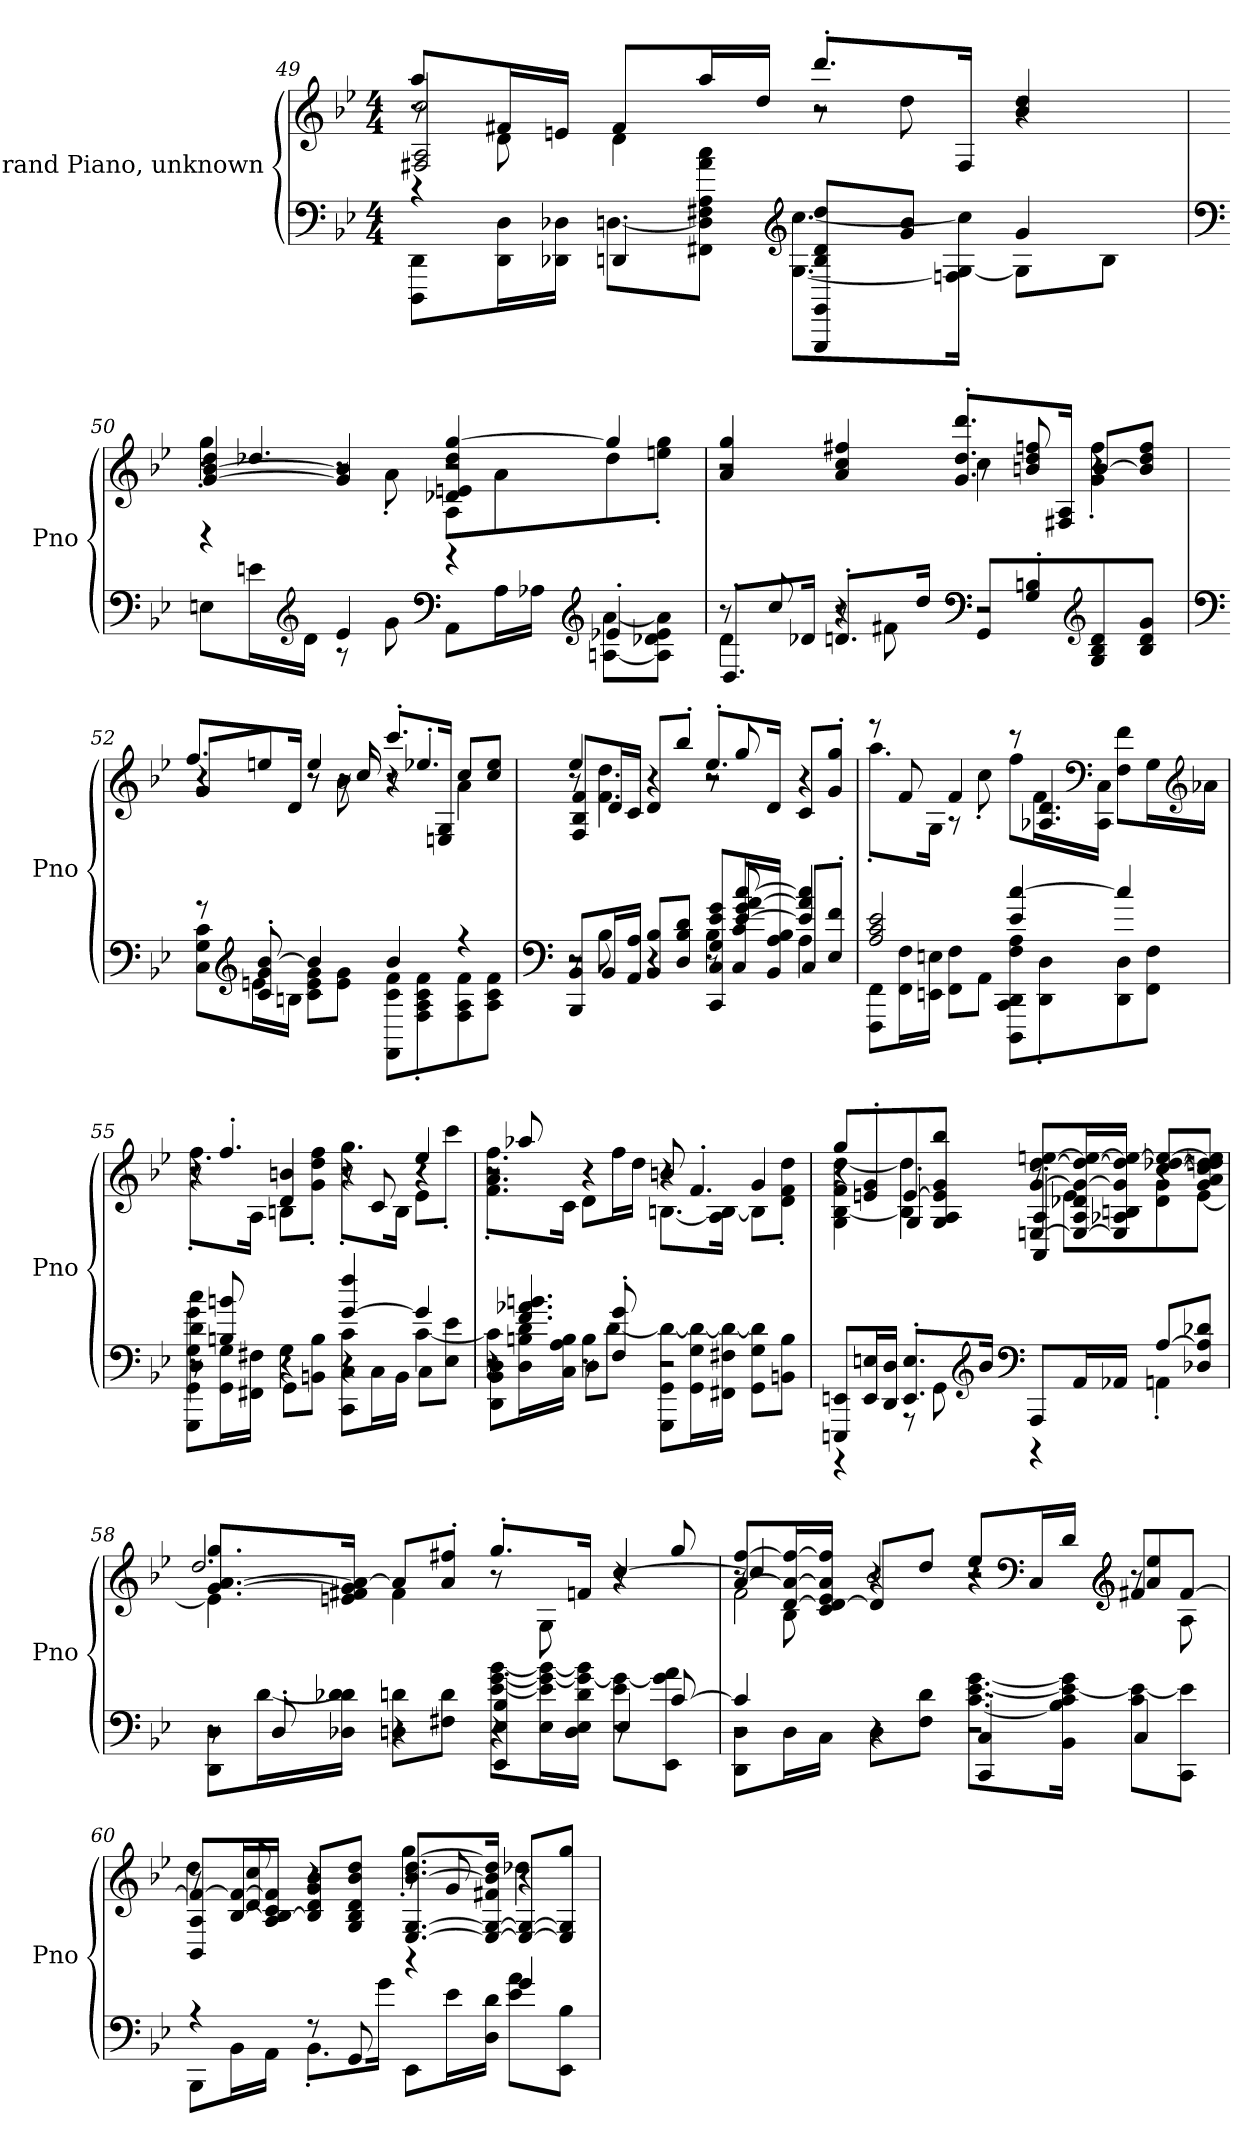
**kern	**kern
*part1	*part1
*staff2	*staff1
*I"Grand Piano, unknown	*
*I'Pno	*
*clefF4	*clefG2
*k[b-e-]	*k[b-e-]
*M4/4	*M4/4
=49	=49
*^	*^
*	*	*	*^
4r	8DDD\ 8DD\L	8aa/L	8r	2F#X/ 2A/ 2cc/
.	16DD\ 16D\L	16f#X/L	8d\	.
.	16DD-X\ 16D-X\JJ	16en/JJ	.	.
4DDn'/	[8Dn\L	8f#/L	4d\	.
.	8FF#X\ 8D\] 8F#X\ 8A\ 8a\ 8cc\J	16aa/L	.	.
.	.	16dd/JJ	.	.
*clefG2	*	*	*	*
8GGG/ 8GG/ 8B-/ 8d/ 8dd/L	[8.G\ [8.cc\L	8.ddd'/L	8r	2r
8g/ 8b-/J	.	.	8dd\	.
.	16Fn\ 16G\_ 16cc\]Jk	16F#/Jk	.	.
4g/	8G\L]	4b-/ 4dd/	4r	.
.	8B-\J	.	.	.
!!LO:PB:g=z	!!	!!
=50	=50	=50	=50	=50
*clefF4	*	*	*	*
4r	8En\L	8r	4gg'\	[4g/ [4b-/ 4dd/
.	16en\L	4.dd-X/	.	.
*clefG2	*	*	*	*
.	16d\JJ	.	.	.
4e/	8r	.	8r	4g/] 4b-/]
.	8g\	.	8a'\	.
*clefF4	*	*	*	*
4r	8AA\L	2r	8A\L	4d-X/ 4en/ 4dd-/ [4gg/
.	16A\L	.	8a\	.
.	16A-X\JJ	.	.	.
*clefG2	*	*	*	*
4e-X'/	[8An\ [8a\L	.	8dd-\	4gg/]
.	8A\] 8d-X\ 8e-\ 8a\]J	.	8een\' 8gg\'J	.
=51	=51	=51	=51	=51
*	*^	*	*	*
8r	4d\	8.D'/L	2r	2r	4a/ 4gg/
8cc/	.	.	.	.	.
.	.	16d-X/Jk	.	.	.
4r	8r	8.dn'/L	.	.	4a/ 4cc/ 4ff#X/
.	8f#X\	.	.	.	.
.	.	16dd/Jk	.	.	.
*clefF4	*	*	*	*	*
2r	2r	8GG/L	8r	4cc\	8.g/' 8.dd/' 8.ddd/'L
.	.	8G/' 8Bn/'	8bn/ 8dd/ 8ffn/	.	.
.	.	.	.	.	16F#X/ 16A/Jk
*clefG2	*	*	*	*	*
.	.	8G/ 8B/ 8d/	4r	4g\' 4ff\'	[8b/L
.	.	8B/ 8d/ 8g/J	.	.	8b/] 8dd/ 8ff/J
*v	*v	*v	*	*	*
!!LO:LB:g=z	!!	!!
=52	=52	=52	=52
*clefF4	*	*	*
*^	*	*	*
8r	8C\ 8G\ 8c\L	8g/L	4r	8.ff/L
*clefG2	*	*	*	*
8c/' 8g/' [8b-/'	16en\L	8een/J	.	.
.	16Bn\JJ	.	.	16d/Jk
4b-/]	8c\ 8e\ 8g\L	4ee/	8r	8r
.	8e\ 8g\J	.	8b-\	16r
.	.	.	.	16cc/
4b-/	8FF\ 8c\ 8f\L	8r	4r	8.ccc'/L
.	8F\' 8A\' 8c\' 8f\'	4.ee-X'/	.	.
.	.	.	.	16En/ 16G/Jk
4r	8F\ 8A\ 8f\	.	4a\	8cc/L
.	8A\ 8c\ 8f\J	.	.	8cc/ 8ee-/J
*v	*v	*	*	*
=53	=53	=53	=53
*clefF4	*	*	*
*^	*	*	*
*	*^	*	*	*
2r	8r	8BBB-/ 8BB-/L	4ee-/	8r	8F/ 8B-/ 8f/L
.	8B-\	16BB-/L	.	4.f\ 4.dd\	16d/L
.	.	16AA/ 16A/JJ	.	.	16c/JJ
.	4r	8BB-/ 8B-/L	4r	.	8d/L
.	.	8D/ 8B-/ 8d/J	.	.	8bb-'/J
8r	4B-\	8CC/ 8C/ 8G/ 8e-/ 8g/L	8r	2r	8.ee-'/L
[8e-/ 8g/ [8a/ [8cc/	.	16C/ 16c/L	8gg/	.	.
.	.	16BB-/ 16A/ 16B-/JJ	.	.	16d/Jk
4e-/] 4a/] 4cc/]	4A\	8C/L	4r	.	8c/L
.	.	8E-/' 8f/'J	.	.	8g/' 8gg/'J
*	*v	*v	*	*	*
*	*	*	*v	*v
!!LO:LB:g=z
=54	=54	=54	=54
2A/ 2c/ 2e-/	8FFF\ 8FF\L	8r	8.aa'\L
.	16FF\ 16F\L	8f/	.
.	16EEn\ 16En\JJ	.	16G\Jk
.	8FF\ 8F\L	4f/	8r
.	8AA\J	.	8cc'\
4e-/ [4cc/	8DDD\ 8CC\ 8DD\ 8F\ 8A\L	8r	8ff\L
.	8DD\' 8D\'	4.A-X/ 4.d/	16f\L
*	*	*clefF4	*
.	.	.	16CC\ 16C\JJ
4cc/]	8DD\ 8D\	.	8F\ 8f\L
.	8FF\ 8F\J	.	16G\L
*	*	*clefG2	*
.	.	.	16a-X\JJ
=55	=55	=55	=55
*	*^	*	*^
8r	4D\ 4d\ 4cc\	8GGG\ 8GG\ 8G\ 8g\L	8r	8.ff'\L	4r
8Bn/ 8bn/	.	16GG\ 16G\L	4.ff'/	.	.
.	.	16FF#X\ 16F#X\JJ	.	16A\Jk	.
4r	4G\	8GG\L	.	8Bn\L	4d/ 4bn/
.	.	8BBn\ 8B\J	.	8g\' 8dd\' 8ff\'J	.
[4g/ 4ff/	4r	8CC\ 8C\ 8c\L	4r	8.gg'\L	8r
.	.	16C\L	.	.	8c/
.	.	16BB\JJ	.	16B\Jk	.
4g/]	[4c\	8C\L	4ee-/	8e-\L	4r
.	.	8E-\ 8e-\J	.	8ccc'\J	.
!!LO:LB:g=z	!!	!!
=56	=56	=56	=56	=56	=56
*	*	*^	*	*	*
8r	4c\]	4r	8DD\ 8BB-\ 8D\L	8r	8.f\' 8.a\' 8.ff\'L	2r
4.f/ 4.a-X/ 4.bn/	.	.	16D\ 16Bn\ 16d\L	8aa-X/	.	.
.	.	.	16C\ 16A\ 16B\JJ	.	16c\Jk	.
.	4B\	8r	8D\L	4r	8d\L	.
.	.	8F/' 8g/'	[8d\J	.	16ff\L	.
.	.	.	.	.	16dd\JJ	.
2r	2r	2r	8GGG\ 8GG\ 8d\_L	8bn/	[8.Bn\L	4r
.	.	.	16GG\ 16G\ 16d\_L	4.f'/	.	.
.	.	.	16FF#X\ 16F#X\ 16d\_JJ	.	16A\ 16B\_Jk	.
.	.	.	8GG\ 8G\ 8d\]L	.	8B\L]	4g/
.	.	.	8BBn\ 8B\J	.	8d\' 8f\' 8dd\'J	.
*	*v	*v	*v	*	*	*
=57	=57	=57	=57	=57
8EEEn/ 8EEn/L	4r	8gg/L	4G\ [4B-\ 4f\ [4dd\	4r
16EE/ 16En/L	.	8en/' 8g/'	.	.
16DD/ 16D/JJ	.	.	.	.
8.EE/' 8.E/'L	8r	[8e/	4B-\] 4dd\]	4G'/
.	8GG\	8G/ 8A/ 8e/] 8g/ 8bb-/J	.	.
*clefG2	*	*	*	*
16b-/Jk	.	.	.	.
*clefF4	*	*	*	*
8AAA/L	4r	[8En/ [8g/ [8dd/ [8een/L	8r	4AA/' 4A/'
16AA/L	.	16E/_ 16A/ 16d-X/ 16g/_ 16dd/_ 16ee/_L	8e\L	.
16AA-X/JJ	.	16E/] 16A-X/ 16Bn/ 16g/] 16dd/] 16ee/_JJ	.	.
[8A/L	4AAn'\	[8cc/ [8dd-X/ 8ee/_L	8d-\ 8g\	4r
8D-X/ 8A/] 8d-X/J	.	8g/ 8a/ 8cc/] 8dd-/] 8ddn/ 8ee/]J	[8e\J	.
!!LO:LB:g=z	!!	!!
=58	=58	=58	=58	=58
*	*^	*	*	*
2r	8DD\ 8D\L	8r	[8.g/ [8.a/ 8.gg/L	4e\]	2.dd/
.	[16d\L	8D'/	.	.	.
.	16D-X\ 16d-X\ 16d\]JJ	.	16en/ 16f#X/ 16g/] 16a/_Jk	.	.
.	8Dn\ 8dn\L	4r	8a/L]	4f#\	.
.	8F#X\ 8d\J	.	8a/' 8ff#X/'J	.	.
4r	[8e-\ [8g\ [8b-\L	4EE-/' 4E-/' 4B-/'	8.gg'/L	8r	.
.	16E-\ 16e-\] 16g\_ 16b-\_L	.	.	8G\	.
.	16D\ 16E-\ 16d\ 16g\_ 16b-\]JJ	.	16fn/Jk	.	.
8r	8e-\ 8g\_L	4E-/	8r	4r	[4cc/
[8c/	8EE-\ 8g\] 8a\J	.	8gg/	.	.
=59	=59	=59	=59	=59	=59
*	*	*	*	*	*^
4c/]	8DD\ 8D\L	2r	[8a/ [8ff/L	2f\	4cc/]	8r
.	16D\L	.	[16d/ 16a/_ 16ff/_L	.	.	8B-\
.	16C\JJ	.	16c/ 16d/_ 16e-/ 16a/] 16ff/]JJ	.	.	.
4r	8D\L	.	8d/L]	.	2b-/	4r
.	8F\ 8d\J	.	8dd'/J	.	.	.
2r	[8.c\ [8.e-\ [8.g\L	4CC/' 4C/'	8ee-/L	2r	.	4r
*	*	*	*clefF4	*	*	*
.	.	.	16C/L	.	.	.
.	16BB-\ 16B-\ 16c\] 16e-\_ 16g\]Jk	.	16d/JJ	.	.	.
*	*	*	*clefG2	*	*	*
.	8c\ 8e-\_L	4C/	8f#X/L	.	4a/ 4ee-/	8r
.	8CC\ 8e-\]J	.	[8f#/J	.	.	8A\
*	*v	*v	*	*	*	*
*	*	*	*	*v	*v
!!LO:PB:g=z
=60	=60	=60	=60	=60
4r	8BBB-\L	8BB-/ 8A/ 8f#/_L	4dd\	8r
.	16BB-\L	[16B-/ 16f#/_L	.	8d/ 8cc/
.	16AA\JJ	16A/ 16B-/_ 16c/ 16f#/]JJ	.	.
8r	8.BB-'\L	8B-/] 8d/ 8g/ 8b-/L	4r	4r
8GG/	.	8G/ 8B-/ 8d/ 8b-/ 8dd/J	.	.
.	16g\Jk	.	.	.
4r	8EE-\L	[8.E-/ [8.G/ [8.b-/ [8.dd/L	4gg'\	8r
.	16e-\L	.	.	8g/
.	16D\ 16d\JJ	16E-/_ 16G/_ 16f#X/ 16b-/] 16dd/]Jk	.	.
4g/	8e-\ 8a\L	8E-/_ 8G/_L	4dd-X\	4r
.	8EE-\ 8B-\J	8E-/] 8G/] 8gg/J	.	.
*v	*v	*	*	*
*	*v	*v	*v
=	=
*-	*-
